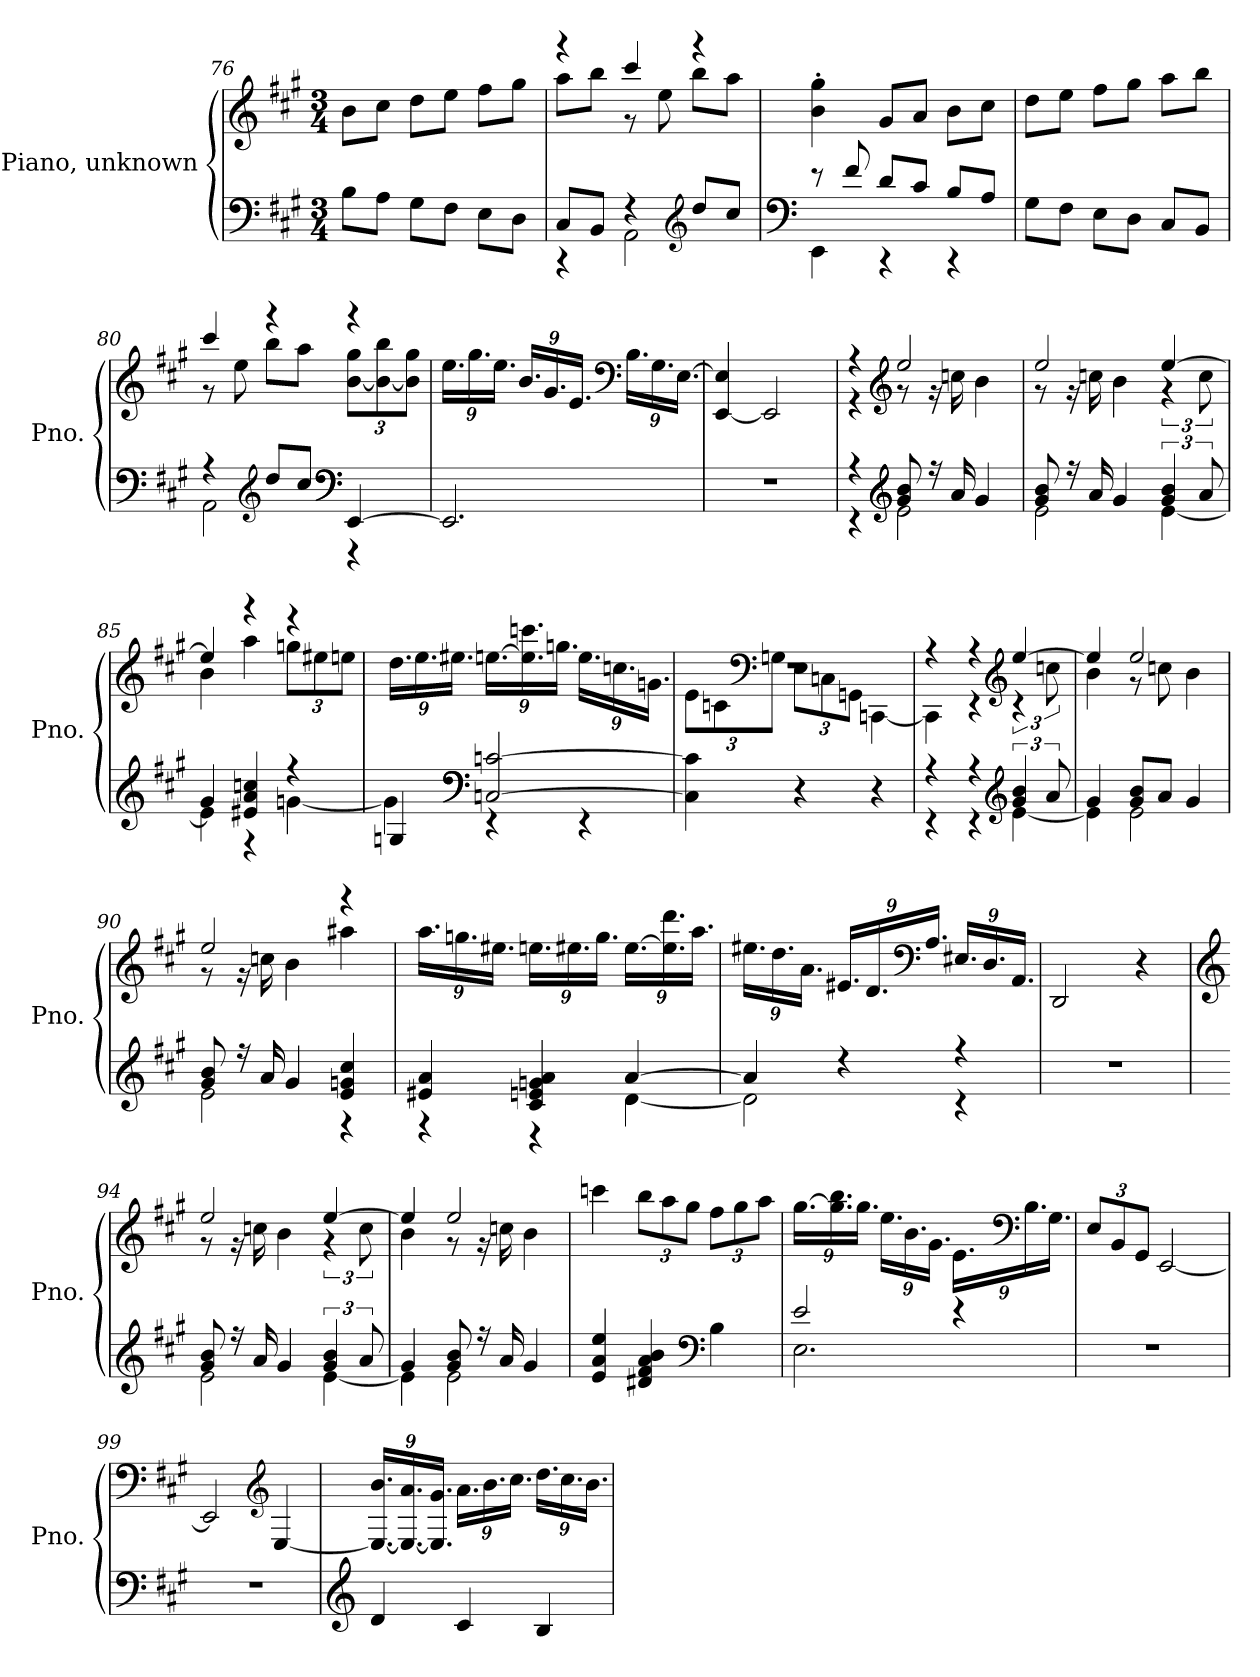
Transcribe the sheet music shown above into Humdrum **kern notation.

**kern	**kern
*part1	*part1
*staff2	*staff1
*I"Piano, unknown	*
*I'Pno.	*
*clefF4	*clefG2
*k[f#c#g#]	*k[f#c#g#]
*M3/4	*M3/4
=76	=76
8B\L	8b\L
8A\J	8cc#\J
8G#\L	8dd\L
8F#\J	8ee\J
8E\L	8ff#\L
8D\J	8gg#\J
=77	=77
*^	*^
8C#/L	4r	4r	8aa\L
8BB/J	.	.	8bb\J
4r	2AA\	4ccc#/	8r
.	.	.	8ee\
*clefG2	*	*	*
8dd/L	.	4r	8bb\L
8cc#/J	.	.	8aa\J
*	*	*v	*v
=78	=78	=78
*clefF4	*	*
8r	4EE\	4b\' 4gg#\'
8f#/	.	.
8d/L	4r	8g#/L
8c#/J	.	8a/J
8B/L	4r	8b\L
8A/J	.	8cc#\J
*v	*v	*
=79	=79
8G#\L	8dd\L
8F#\J	8ee\J
8E\L	8ff#\L
8D\J	8gg#\J
8C#/L	8aa\L
8BB/J	8bb\J
!!LO:LB:g=z
=80	=80
*^	*^
4r	2AA\	4ccc#/	8r
.	.	.	8ee\
*clefG2	*	*	*
8dd/L	.	4r	8bb\L
8cc#/J	.	.	8aa\J
*clefF4	*	*	*
*	*	*	*Xbrackettup
[4EE/	4r	4r	[12b\ 12gg#\L
.	.	.	12b\_ 12bb\
.	.	.	12b\] 12gg#\J
*v	*v	*	*
*	*v	*v
=81	=81
2.EE/]	18.ee\LL
.	18.gg#\
.	18.ee\JJ
.	18.b/LL
.	18.g#/
.	18.e/JJ
*	*clefF4
.	18.B\LL
.	18.G#\
.	[18.E\JJ
=82	=82
2.r	[4EE/ 4E/]
.	2EE/]
=83	=83
*^	*^
4r	4r	4r	4r
*clefG2	*	*clefG2	*
8g#/ 8b/	2e\	2ee/	8r
16r	.	.	16r
16a/	.	.	16ccn\
4g#/	.	.	4b\
!!LO:LB:g=z	!!
=84	=84	=84	=84
8g#/ 8b/	2e\	2ee/	8r
16r	.	.	16r
16a/	.	.	16ccn\
4g#/	.	.	4b\
*	*	*	*brackettup
6g#/ 6b/	[4e\	[4ee/	6r
12a/	.	.	12cc\
=85	=85	=85	=85
4g#/	4e\]	4ee/]	4b\
4e#X/ 4a/ 4ccn/	4r	4r	4aa\
*	*	*	*Xbrackettup
4r	[4gn\	4r	12ggn\L
.	.	.	12ee#X\
.	.	.	12een\J
*	*	*v	*v
=86	=86	=86
4Gn/	4g\]	18.dd\LL
.	.	18.ee\
.	.	18.ee#X\JJ
*clefF4	*	*
[2Cn/ [2cn/	4r	[18.een\LL
.	.	18.ee\] 18.cccn\
.	.	18.ggn\JJ
.	4r	18.ee\LL
.	.	18.ccn\
.	.	18.gn\JJ
*v	*v	*
!!LO:LB:g=z
=87	=87
*	*^
4C\] 4c\]	2.r	12e\L
.	.	12cn\
*	*clefF4	*
.	.	12Gn\J
4r	.	12E\L
.	.	12Cn\
.	.	12GGn\J
4r	.	[4CCn\
=88	=88	=88
*^	*	*
4r	4r	4r	4CC\]
4r	4r	4r	4r
*clefG2	*	*clefG2	*
*	*	*	*brackettup
6g#/ 6b/	[4e\	[4ee/	6r
12a/	.	.	12ccn\
=89	=89	=89	=89
4g#/	4e\]	4ee/]	4b\
8g#/ 8b/L	2e\	2ee/	8r
8a/J	.	.	8ccn\
4g#/	.	.	4b\
=90	=90	=90	=90
8g#/ 8b/	2e\	2ee/	8r
16r	.	.	16r
16a/	.	.	16ccn\
4g#/	.	.	4b\
4e/ 4gn/ 4cc#/	4r	4r	4aa#X\
*	*	*v	*v
!!LO:LB:g=z
=91	=91	=91
*	*	*Xbrackettup
4e#X/ 4a/	4r	18.aa\LL
.	.	18.ggn\
.	.	18.ee#X\JJ
4c#/ 4en/ 4gn/ 4a/	4r	18.een\LL
.	.	18.ee#X\
.	.	18.gg\JJ
[4a/	[4d\	[18.ee#\LL
.	.	18.ee#\] 18.ddd\
.	.	18.aa\JJ
=92	=92	=92
4a/]	2d\]	18.ee#X\LL
.	.	18.dd\
.	.	18.a\JJ
4r	.	18.e#X/LL
.	.	18.d/
*	*	*clefF4
.	.	18.A/JJ
4r	4r	18.E#X/LL
.	.	18.D/
.	.	18.AA/JJ
*v	*v	*
=93	=93
2.r	2DD/
.	4r
!!LO:LB:g=z
=94	=94
*	*clefG2
*^	*^
8g#/ 8b/	2e\	2ee/	8r
16r	.	.	16r
16a/	.	.	16ccn\
4g#/	.	.	4b\
*	*	*	*brackettup
6g#/ 6b/	[4e\	[4ee/	6r
12a/	.	.	12cc\
=95	=95	=95	=95
4g#/	4e\]	4ee/]	4b\
8g#/ 8b/	2e\	2ee/	8r
16r	.	.	16r
16a/	.	.	16ccn\
4g#/	.	.	4b\
*v	*v	*	*
*	*v	*v
=96	=96
4e/ 4a/ 4ee/	4cccn\
*	*Xbrackettup
4d#X/ 4f#/ 4a/ 4b/	12bb\L
.	12aa\
.	12gg#\J
*clefF4	*
4B\	12ff#\L
.	12gg#\
.	12aa\J
=97	=97
*^	*
2e/	2.E\	[18.gg#\LL
.	.	18.gg#\] 18.bb\
.	.	18.gg#\JJ
.	.	18.ee\LL
.	.	18.b\
.	.	18.g#\JJ
4r	.	18.e\LL
*	*	*clefF4
.	.	18.B\
.	.	18.G#\JJ
*v	*v	*
!!LO:PB:g=z
=98	=98
2.r	12E/L
.	12BB/
.	12GG#/J
.	[2EE/
=99	=99
2.r	2EE/]
*	*clefG2
.	[4E/
=100	=100
*clefG2	*
4d/	18.E/_ 18.b/LL
.	18.E/_ 18.a/
.	18.E/] 18.g#/JJ
4c#/	18.a\LL
.	18.b\
.	18.cc#\JJ
4B/	18.dd\LL
.	18.cc#\
.	18.b\JJ
=	=
*-	*-
